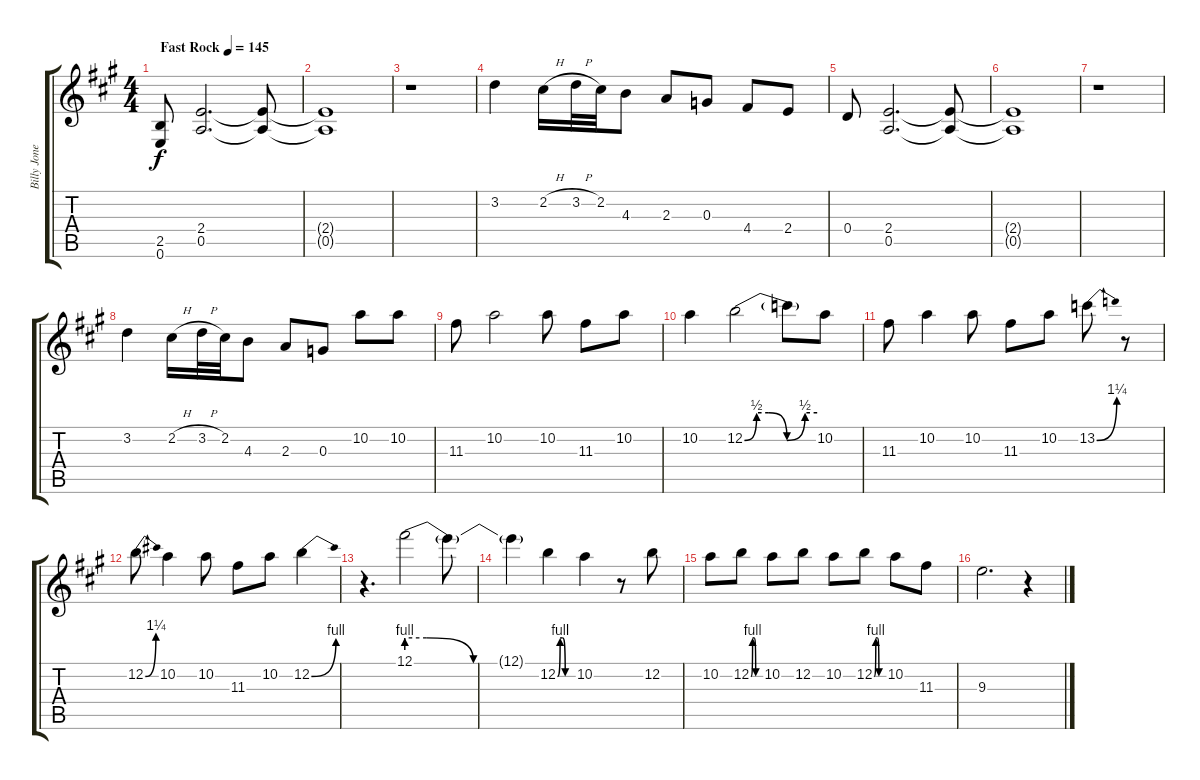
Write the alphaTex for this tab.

\track ("Billy Jones Guitar" "Billy Jone") {instrument overdrivenguitar}
\staff {score tabs}
\tuning (E4 B3 G3 D3 A2 E2) {hide}
\ts (4 4)
\tempo (145 "Fast Rock")
\clef g2
\ks a
(2.5 0.6).8{dy f instrument overdrivenguitar} (2.4 0.5).2{d} (2.4{t} 0.5{t}).8 |
(2.4{t} 0.5{t}).1 |
r.1 |
3.2.4 2.2{h}.16 3.2{h}.32 2.2.32 4.3.8 2.3.8 0.3.8 4.4.8 2.4.8 |
0.4.8 (2.4 0.5).2{d} (2.4{t} 0.5{t}).8 |
(2.4{t} 0.5{t}).1 |
r.1 |
3.2.4 2.2{h}.16 3.2{h}.32 2.2.32 4.3.8 2.3.8 0.3.8 10.2.8{volume 14 balance 8} 10.2.8 |
11.3.8 10.2.2 10.2.8 11.3.8 10.2.8 |
10.2.4 12.2{be (custom 0 0 10 2 20 2 35 0 50 2 60 2)}.2 12.2{t}.8 10.2.8 |
11.3.8 10.2.4 10.2.8 11.3.8 10.2.8 13.2{be (bend 0 0 60 5)}.8 r.8 |
12.2{be (bend 0 0 60 5)}.8 10.2.4 10.2.8 11.3.8 10.2.8 12.2{be (bend 0 0 60 4)}.4 |
r.4{d} 12.1{be (custom 0 4 9 4 30 0 41 0 60 0)}.2 12.1{t}.8 |
12.1{t}.4 12.2{be (custom 0 0 10 4 20 4 30 0 60 0)}.4 10.2.4 r.8 12.2.8 |
10.2.8 12.2{be (custom 0 0 10 4 20 4 30 0 60 0)}.8 10.2.8 12.2.8 10.2.8 12.2{be (custom 0 0 10 4 20 4 30 0 60 0)}.8 10.2.8 11.3.8 |
9.3.2{d} r.4
